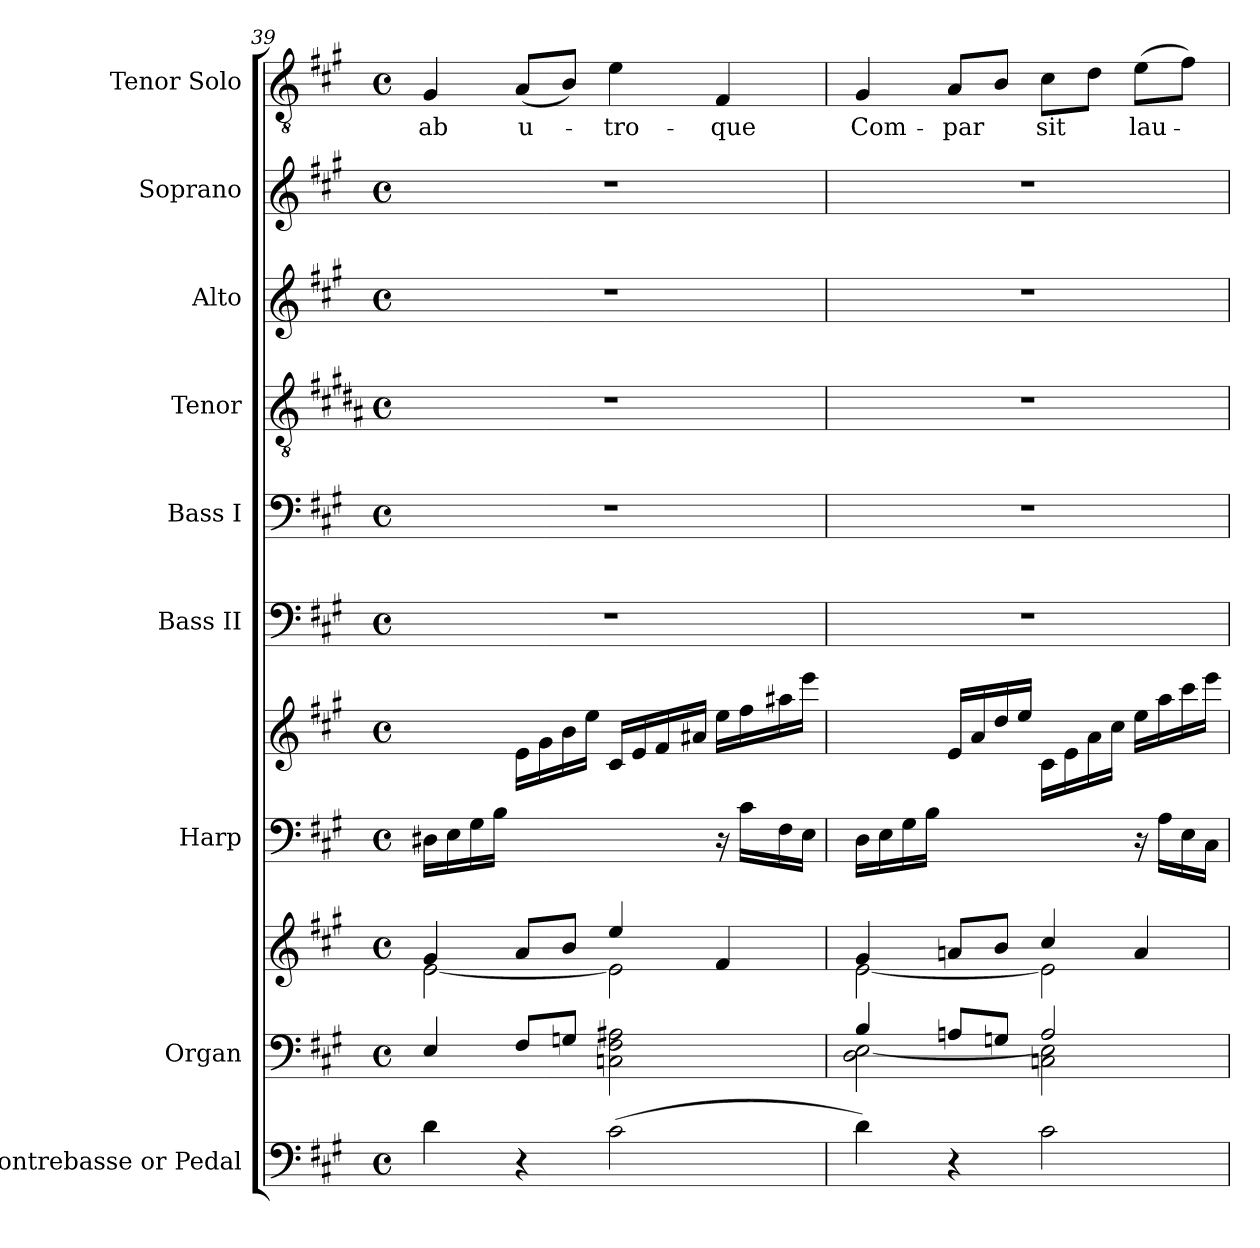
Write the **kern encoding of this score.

**kern	**kern	**kern	**kern	**kern	**kern	**kern	**kern	**kern	**kern	**kern	**text
*part9	*part8	*part8	*part7	*part7	*part6	*part5	*part4	*part3	*part2	*part1	*part1
*staff11	*staff10	*staff9	*staff8	*staff7	*staff6	*staff5	*staff4	*staff3	*staff2	*staff1	*staff1
*I"Contrebasse  or Pedal	*I"Organ	*	*I"Harp	*	*I"Bass II	*I"Bass I	*I"Tenor	*I"Alto	*I"Soprano	*I"Tenor Solo	*
*	*	*	*I'Hp	*	*I'B-II	*I'B-I	*I'T.	*I'A.	*I'S.	*I'Ts	*
*clefF4	*clefF4	*clefG2	*clefF4	*clefG2	*clefF4	*clefF4	*clefGv2	*clefG2	*clefG2	*clefGv2	*
*	*	*	*	*	*	*	*ITrd1c2	*	*	*	*
*k[f#c#g#]	*k[f#c#g#]	*k[f#c#g#]	*k[f#c#g#]	*k[f#c#g#]	*k[f#c#g#]	*k[f#c#g#]	*k[f#c#g#]	*k[f#c#g#]	*k[f#c#g#]	*k[f#c#g#]	*
*A:	*A:	*A:	*A:	*A:	*A:	*A:	*A:	*A:	*A:	*A:	*
*M4/4	*M4/4	*M4/4	*M4/4	*M4/4	*M4/4	*M4/4	*M4/4	*M4/4	*M4/4	*M4/4	*
*met(c)	*met(c)	*met(c)	*met(c)	*met(c)	*met(c)	*met(c)	*met(c)	*met(c)	*met(c)	*met(c)	*
=39	=39	=39	=39	=39	=39	=39	=39	=39	=39	=39	=39
*	*	*^	*	*	*	*	*	*	*	*	*
!	!	!	!	!	!	!	!	!	!	!	!	!LO:LY:b
4d\	4E/	4g#/	[<2e\	16D#X\LL	4ryy	1r	1r	1r	1r	1r	4G#/	ab
.	.	.	.	16E\	.	.	.	.	.	.	.	.
.	.	.	.	16G#\	.	.	.	.	.	.	.	.
.	.	.	.	16B\JJ	.	.	.	.	.	.	.	.
!	!	!	!	!	!	!	!	!	!	!	!	!LO:LY:b
4r	8F#/L	8a/L	.	4ryy	16e\LL	.	.	.	.	.	(<8A/L	u-
.	.	.	.	.	16g#\	.	.	.	.	.	.	.
.	8G/J	8b/J	.	.	16b\	.	.	.	.	.	8B/J)	.
.	.	.	.	.	16ee\JJ	.	.	.	.	.	.	.
!	!	!	!	!	!	!	!	!	!	!	!	!LO:LY:b
(>2c#\	2C\ 2F#\ 2A#X\	4ee/	2e\]	4ryy	16c#/LL	.	.	.	.	.	4e\	-tro-
.	.	.	.	.	16e/	.	.	.	.	.	.	.
.	.	.	.	.	16f#/	.	.	.	.	.	.	.
.	.	.	.	.	16a#X/JJ	.	.	.	.	.	.	.
!	!	!	!	!	!	!	!	!	!	!	!	!LO:LY:b
.	.	4f#/	.	16r	16ee\LL	.	.	.	.	.	4F#/	-que
.	.	.	.	16c#\LL	16ff#\	.	.	.	.	.	.	.
.	.	.	.	16F#\	16aa#X\	.	.	.	.	.	.	.
.	.	.	.	16E\JJ	16eee\JJ	.	.	.	.	.	.	.
=40	=40	=40	=40	=40	=40	=40	=40	=40	=40	=40	=40	=40
*	*^	*	*	*	*^	*	*	*	*	*	*	*
!	!	!	!	!	!	!	!	!	!	!	!	!	!	!LO:LY:b
4d\)	4B/	2D\ [<2E\	4g#/	[<2e\	16D\LL	2ryy	4ryy	1r	1r	1r	1r	1r	4G#/	Com-
.	.	.	.	.	16E\	.	.	.	.	.	.	.	.	.
.	.	.	.	.	16G#\	.	.	.	.	.	.	.	.	.
.	.	.	.	.	16B\JJ	.	.	.	.	.	.	.	.	.
!	!	!	!	!	!	!	!	!	!	!	!	!	!	!LO:LY:b
4r	8An/L	.	8an/L	.	2ryy	.	16e/LL	.	.	.	.	.	8A/L	-par
.	.	.	.	.	.	.	16a/	.	.	.	.	.	.	.
.	8G/J	.	8b/J	.	.	.	16dd/	.	.	.	.	.	8B/J	.
.	.	.	.	.	.	.	16ee/JJ	.	.	.	.	.	.	.
!	!	!	!	!	!	!	!	!	!	!	!	!	!	!LO:LY:b
2c#\	2A/	2Cn\ 2E\]	4cc#/	2e\]	.	4ryy	16c#\LL	.	.	.	.	.	8c#\L	sit
.	.	.	.	.	.	.	16e\	.	.	.	.	.	.	.
.	.	.	.	.	.	.	16a\	.	.	.	.	.	8d\J	.
.	.	.	.	.	.	.	16cc#\JJ	.	.	.	.	.	.	.
!	!	!	!	!	!	!	!	!	!	!	!	!	!	!LO:LY:b
.	.	.	4a/	.	16r	16ee\LL	4ryy	.	.	.	.	.	(>8e\L	lau-
.	.	.	.	.	16A\LL	16aa\	.	.	.	.	.	.	.	.
.	.	.	.	.	16E\	16ccc#\	.	.	.	.	.	.	8f#\J)	.
.	.	.	.	.	16C#\JJ	16eee\JJ	.	.	.	.	.	.	.	.
*	*v	*v	*	*	*	*v	*v	*	*	*	*	*	*	*
*	*	*v	*v	*	*	*	*	*	*	*	*	*
=	=	=	=	=	=	=	=	=	=	=	=
*-	*-	*-	*-	*-	*-	*-	*-	*-	*-	*-	*-
